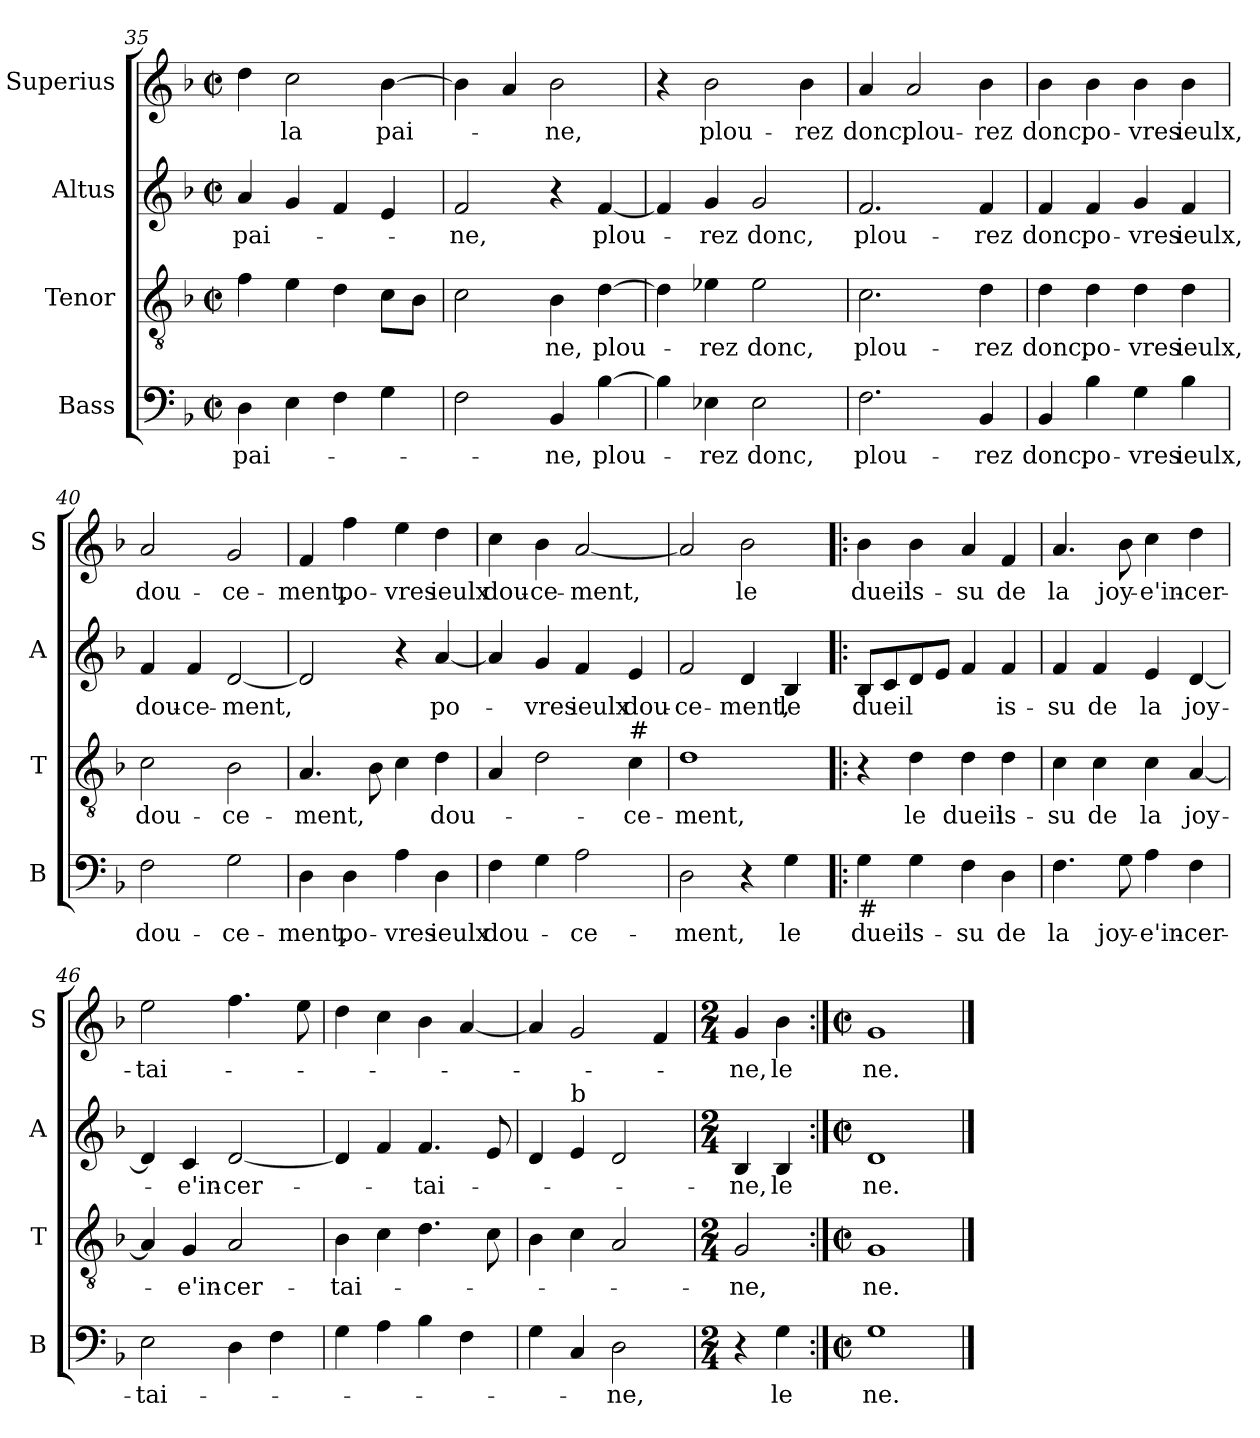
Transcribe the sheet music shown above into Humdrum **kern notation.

**kern	**text	**kern	**text	**kern	**text	**kern	**text
*part4	*part4	*part3	*part3	*part2	*part2	*part1	*part1
*staff4	*staff4	*staff3	*staff3	*staff2	*staff2	*staff1	*staff1
*I"Bass	*	*I"Tenor	*	*I"Altus	*	*I"Superius	*
*I'B	*	*I'T	*	*I'A	*	*I'S	*
*clefF4	*	*clefGv2	*	*clefG2	*	*clefG2	*
*k[b-]	*	*k[b-]	*	*k[b-]	*	*k[b-]	*
*F:	*	*F:	*	*F:	*	*F:	*
*M2/2	*	*M2/2	*	*M2/2	*	*M2/2	*
*met(c|)	*	*met(c|)	*	*met(c|)	*	*met(c|)	*
=35	=35	=35	=35	=35	=35	=35	=35
4D\	pai-	4f\	.	4a/	pai-	4dd\	.
4E\	.	4e\	.	4g/	.	2cc\	la
4F\	.	4d\	.	4f/	.	.	.
4G\	.	8c\L	.	4e/	.	[4b-\	pai-
.	.	8B-\J	.	.	.	.	.
!!LO:PB:g=z
=36	=36	=36	=36	=36	=36	=36	=36
2F\	.	2c\	.	2f/	-ne,	4b-\]	.
.	.	.	.	.	.	4a/	.
4BB-/	-ne,	4B-\	-ne,	4r	.	2b-\	-ne,
[4B-\	plou-	[4d\	plou-	[4f/	plou-	.	.
=37	=37	=37	=37	=37	=37	=37	=37
4B-\]	.	4d\]	.	4f/]	.	4r	.
4E-X\	-rez	4e-X\	-rez	4g/	-rez	2b-\	plou-
2E-\	donc,	2e-\	donc,	2g/	donc,	.	.
.	.	.	.	.	.	4b-\	-rez
=38	=38	=38	=38	=38	=38	=38	=38
2.F\	plou-	2.c\	plou-	2.f/	plou-	4a/	donc,
.	.	.	.	.	.	2a/	plou-
4BB-/	-rez	4d\	-rez	4f/	-rez	4b-\	-rez
=39	=39	=39	=39	=39	=39	=39	=39
4BB-/	donc,	4d\	donc,	4f/	donc,	4b-\	donc,
4B-\	po-	4d\	po-	4f/	po-	4b-\	po-
4G\	-vres	4d\	-vres	4g/	-vres	4b-\	-vres
4B-\	ieulx,	4d\	ieulx,	4f/	ieulx,	4b-\	ieulx,
=40	=40	=40	=40	=40	=40	=40	=40
2F\	dou-	2c\	dou-	4f/	dou-	2a/	dou-
.	.	.	.	4f/	-ce-	.	.
2G\	-ce-	2B-\	-ce-	[2d/	-ment,	2g/	-ce-
!!LO:LB:g=z
=41	=41	=41	=41	=41	=41	=41	=41
4D\	-ment,	4.A/	-ment,	2d/]	.	4f/	-ment,
4D\	po-	.	.	.	.	4ff\	po-
.	.	8B-\	.	.	.	.	.
4A\	-vres	4c\	.	4r	.	4ee\	-vres
4D\	ieulx	4d\	dou-	[4a/	po-	4dd\	ieulx
=42	=42	=42	=42	=42	=42	=42	=42
4F\	dou-	4A/	.	4a/]	.	4cc\	dou-
4G\	.	2d\	.	4g/	-vres	4b-\	-ce-
2A\	-ce-	.	.	4f/	ieulx	[2a/	-ment,
!	!	!LO:TX:a:t=#	!	!	!	!	!
.	.	4c\	-ce-	4e/	dou-	.	.
=43	=43	=43	=43	=43	=43	=43	=43
2D\	-ment,	1d	-ment,	2f/	-ce-	2a/]	.
4r	.	.	.	4d/	-ment,	2b-\	le
4G\	le	.	.	4B-/	le	.	.
=44!|:	=44!|:	=44!|:	=44!|:	=44!|:	=44!|:	=44!|:	=44!|:
!LO:TX:b:t=#	!	!	!	!	!	!	!
4G\	dueil	4r	.	8B-/L	dueil	4b-\	dueil
.	.	.	.	8c/	.	.	.
4G\	is-	4d\	le	8d/	.	4b-\	is-
.	.	.	.	8e/J	.	.	.
4F\	-su	4d\	dueil	4f/	.	4a/	-su
4D\	de	4d\	is-	4f/	is-	4f/	de
=45	=45	=45	=45	=45	=45	=45	=45
4.F\	la	4c\	-su	4f/	-su	4.a/	la
.	.	4c\	de	4f/	de	.	.
8G\	joy-	.	.	.	.	8b-\	joy-
4A\	-e'in-	4c\	la	4e/	la	4cc\	-e'in-
4F\	-cer-	[4A/	joy-	[4d/	joy-	4dd\	-cer-
!!LO:LB:g=z
=46	=46	=46	=46	=46	=46	=46	=46
2E\	-tai-	4A/]	.	4d/]	.	2ee\	-tai-
.	.	4G/	-e'in-	4c/	-e'in-	.	.
4D\	.	2A/	-cer-	[2d/	-cer-	4.ff\	.
4F\	.	.	.	.	.	.	.
.	.	.	.	.	.	8ee\	.
=47	=47	=47	=47	=47	=47	=47	=47
4G\	.	4B-\	-tai-	4d/]	.	4dd\	.
4A\	.	4c\	.	4f/	.	4cc\	.
4B-\	.	4.d\	.	4.f/	-tai-	4b-\	.
4F\	.	.	.	.	.	[4a/	.
.	.	8c\	.	8e/	.	.	.
=48	=48	=48	=48	=48	=48	=48	=48
4G\	.	4B-\	.	4d/	.	4a/]	.
!	!	!	!	!LO:TX:a:t=b	!	!	!
4C/	.	4c\	.	4e/	.	2g/	.
2D\	-ne,	2A/	.	2d/	.	.	.
.	.	.	.	.	.	4f/	.
=49	=49	=49	=49	=49	=49	=49	=49
*M2/4	*	*M2/4	*	*M2/4	*	*M2/4	*
4r	.	2G/	-ne,	4B-/	-ne,	4g/	-ne,
4G\	le	.	.	4B-/	le	4b-\	le
=50:|!	=50:|!	=50:|!	=50:|!	=50:|!	=50:|!	=50:|!	=50:|!
*M2/2	*	*M2/2	*	*M2/2	*	*M2/2	*
*met(c|)	*	*met(c|)	*	*met(c|)	*	*met(c|)	*
1G	ne.	1G	ne.	1d	ne.	1g	ne.
==	==	==	==	==	==	==	==
*-	*-	*-	*-	*-	*-	*-	*-
